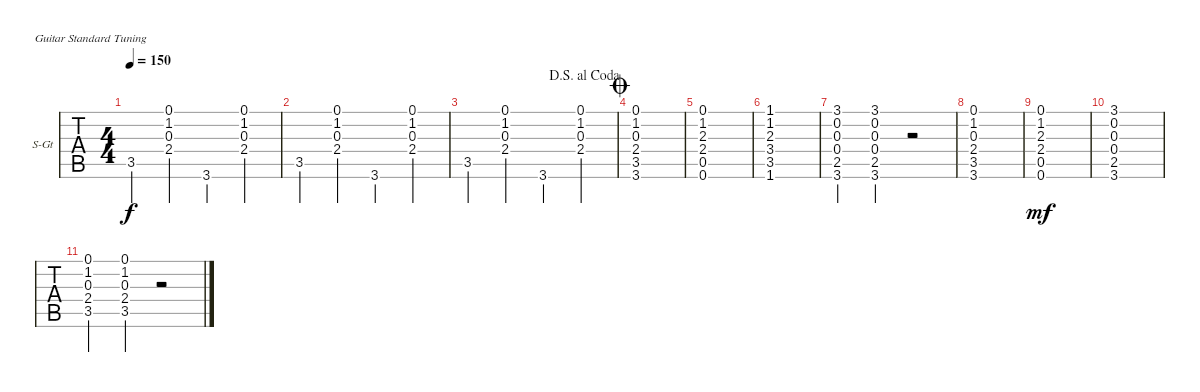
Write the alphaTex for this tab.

\bracketExtendMode groupsimilarinstruments
\firstSystemTrackNameOrientation horizontal
\otherSystemsTrackNameOrientation horizontal
\track ("Rhythm" "S-Gt") {instrument acousticguitarsteel}
\staff {tabs}
\tuning (E4 B3 G3 D3 A2 E2)
\ts (4 4)
\tempo 150
\clef g2
\ks c
3.5.4{dy f} (0.1 1.2 0.3 2.4).4 3.6.4 (0.1 1.2 0.3 2.4).4 |
3.5.4 (0.1 1.2 0.3 2.4).4 3.6.4 (0.1 1.2 0.3 2.4).4 |
\jump dalsegnoalcoda
3.5.4 (0.1 1.2 0.3 2.4).4 3.6.4 (0.1 1.2 0.3 2.4).4 |
\jump coda
(0.1 1.2 0.3 2.4 3.5 3.6).1 |
(0.1 1.2 2.3 2.4 0.5 0.6).1 |
(1.1 1.2 2.3 3.4 3.5 1.6).1 |
(3.1 0.2 0.3 0.4 2.5 3.6).4 (3.1 0.2 0.3 0.4 2.5 3.6).4 r.2 |
(0.1 1.2 0.3 2.4 3.5 3.6).1 |
(0.6 0.5 2.4 2.3 1.2 0.1).1{dy mf} |
(3.6 2.5 0.4 0.3 0.2 3.1).1 |
(3.5 2.4 0.3 1.2 0.1).4 (3.5 2.4 0.3 1.2 0.1).4 r.2
